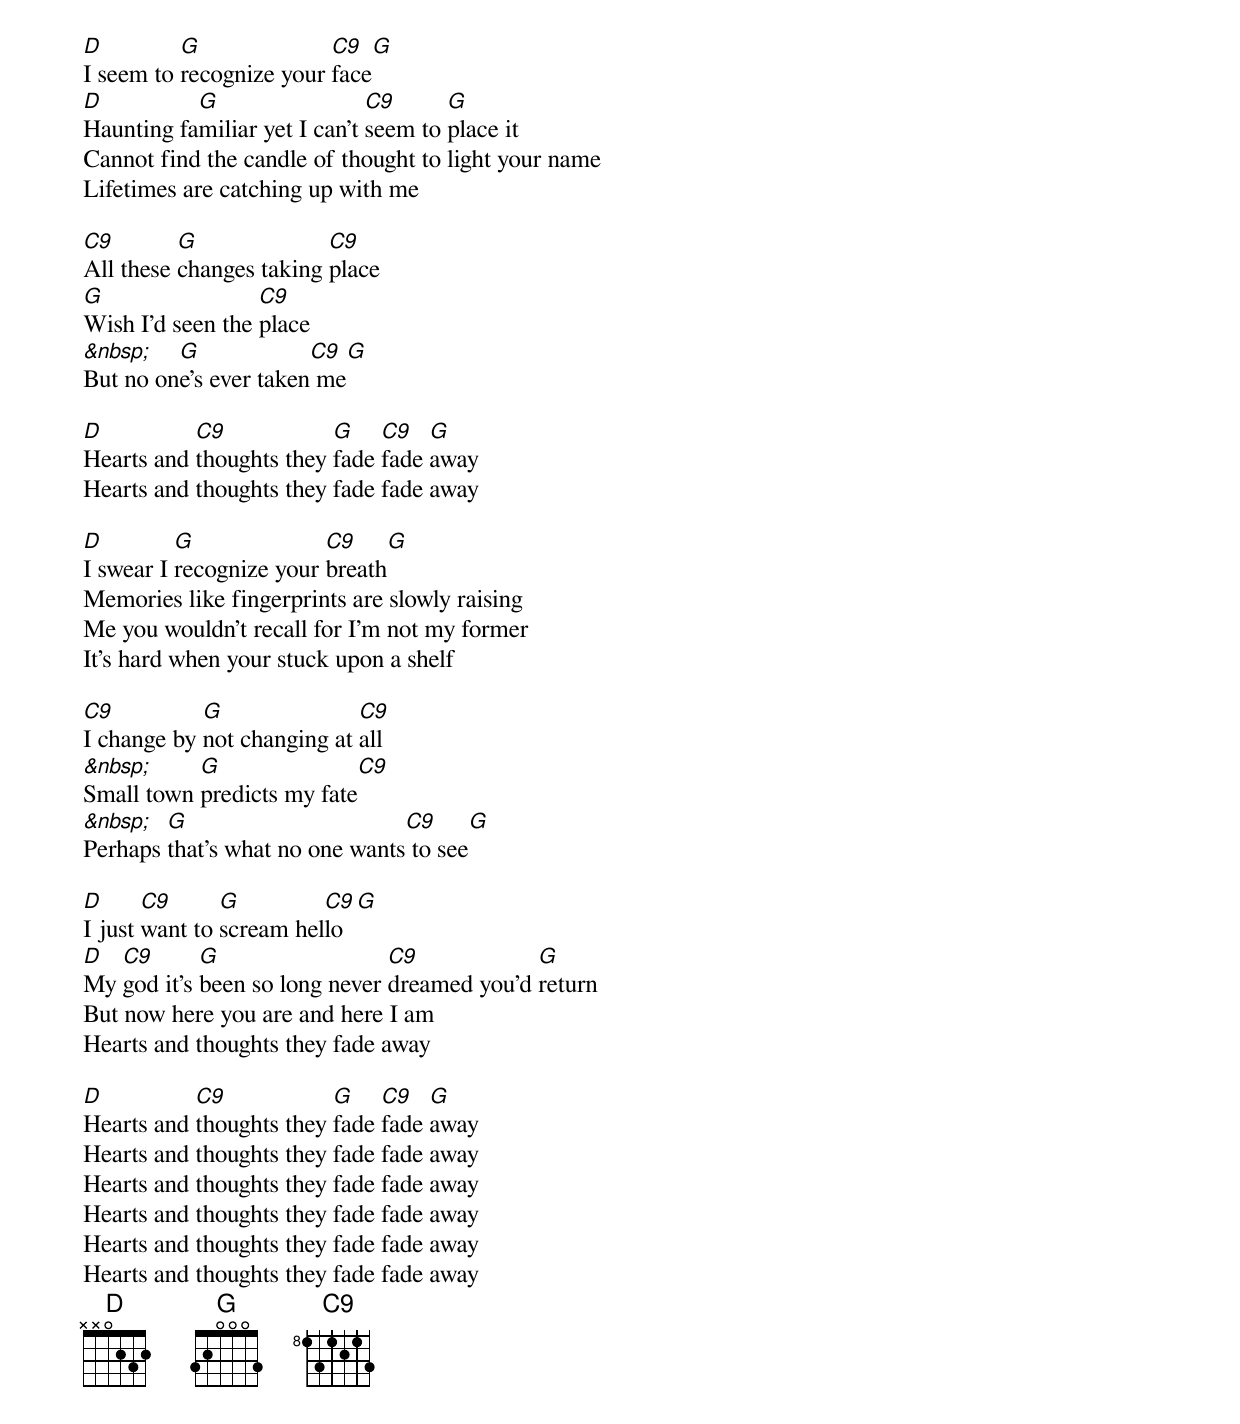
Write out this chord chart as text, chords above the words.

D         G              C9     G
I seem to recognize your face
D          G                  C9      G
Haunting familiar yet I can't seem to place it
Cannot find the candle of thought to light your name
Lifetimes are catching up with me

C9        G              C9
All these changes taking place
G                 C9
Wish I'd seen the place
&nbsp;   G             C9    G
But no one's ever taken me

D          C9            G    C9   G
Hearts and thoughts they fade fade away
Hearts and thoughts they fade fade away

D         G              C9      G
I swear I recognize your breath
Memories like fingerprints are slowly raising
Me you wouldn't recall for I'm not my former
It's hard when your stuck upon a shelf

C9          G               C9
I change by not changing at all
&nbsp;     G                C9
Small town predicts my fate
&nbsp;  G                       C9       G
Perhaps that's what no one wants to see

D      C9      G         C9    G
I just want to scream hello
D  C9       G                  C9            G
My god it's been so long never dreamed you'd return
But now here you are and here I am
Hearts and thoughts they fade away

D          C9            G    C9   G
Hearts and thoughts they fade fade away
Hearts and thoughts they fade fade away
Hearts and thoughts they fade fade away
Hearts and thoughts they fade fade away
Hearts and thoughts they fade fade away
Hearts and thoughts they fade fade away
